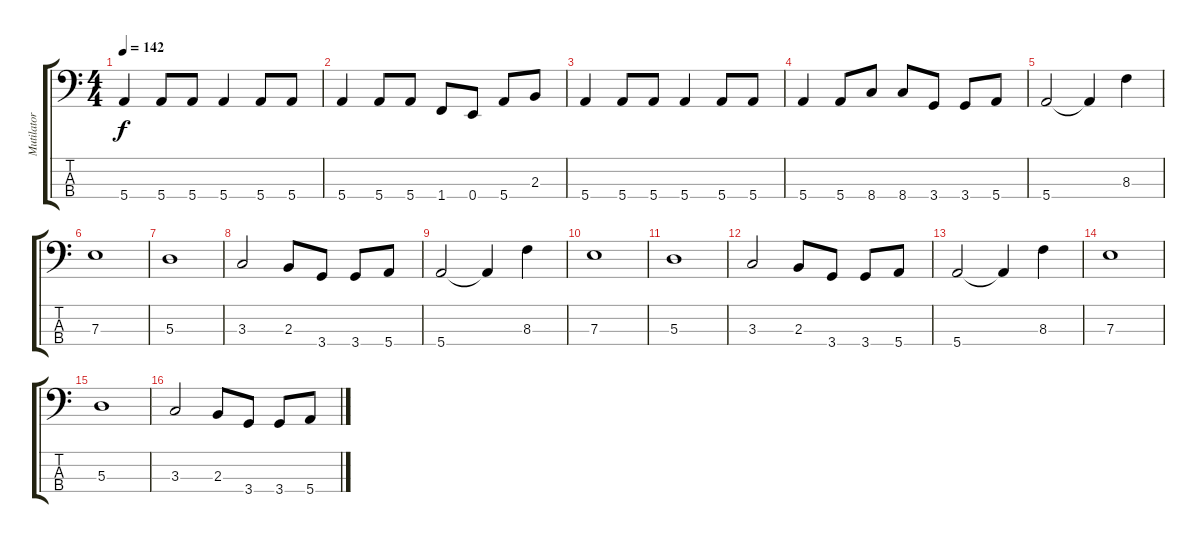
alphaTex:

\track ("Mutilator" "Mutilator") {instrument electricbassfinger}
\staff {score tabs}
\tuning (G2 D2 A1 E1) {hide}
\ts (4 4)
\tempo 142
\clef f4
\ks c
5.4.4{dy f} 5.4.8 5.4.8 5.4.4 5.4.8 5.4.8 |
5.4.4 5.4.8 5.4.8 1.4.8 0.4.8 5.4.8 2.3.8 |
5.4.4 5.4.8 5.4.8 5.4.4 5.4.8 5.4.8 |
5.4.4 5.4.8 8.4.8 8.4.8 3.4.8 3.4.8 5.4.8 |
5.4.2 5.4{t}.4 8.3.4 |
7.3.1 |
5.3.1 |
3.3.2 2.3.8 3.4.8 3.4.8 5.4.8 |
5.4.2 5.4{t}.4 8.3.4 |
7.3.1 |
5.3.1 |
3.3.2 2.3.8 3.4.8 3.4.8 5.4.8 |
5.4.2 5.4{t}.4 8.3.4 |
7.3.1 |
5.3.1 |
3.3.2 2.3.8 3.4.8 3.4.8 5.4.8
